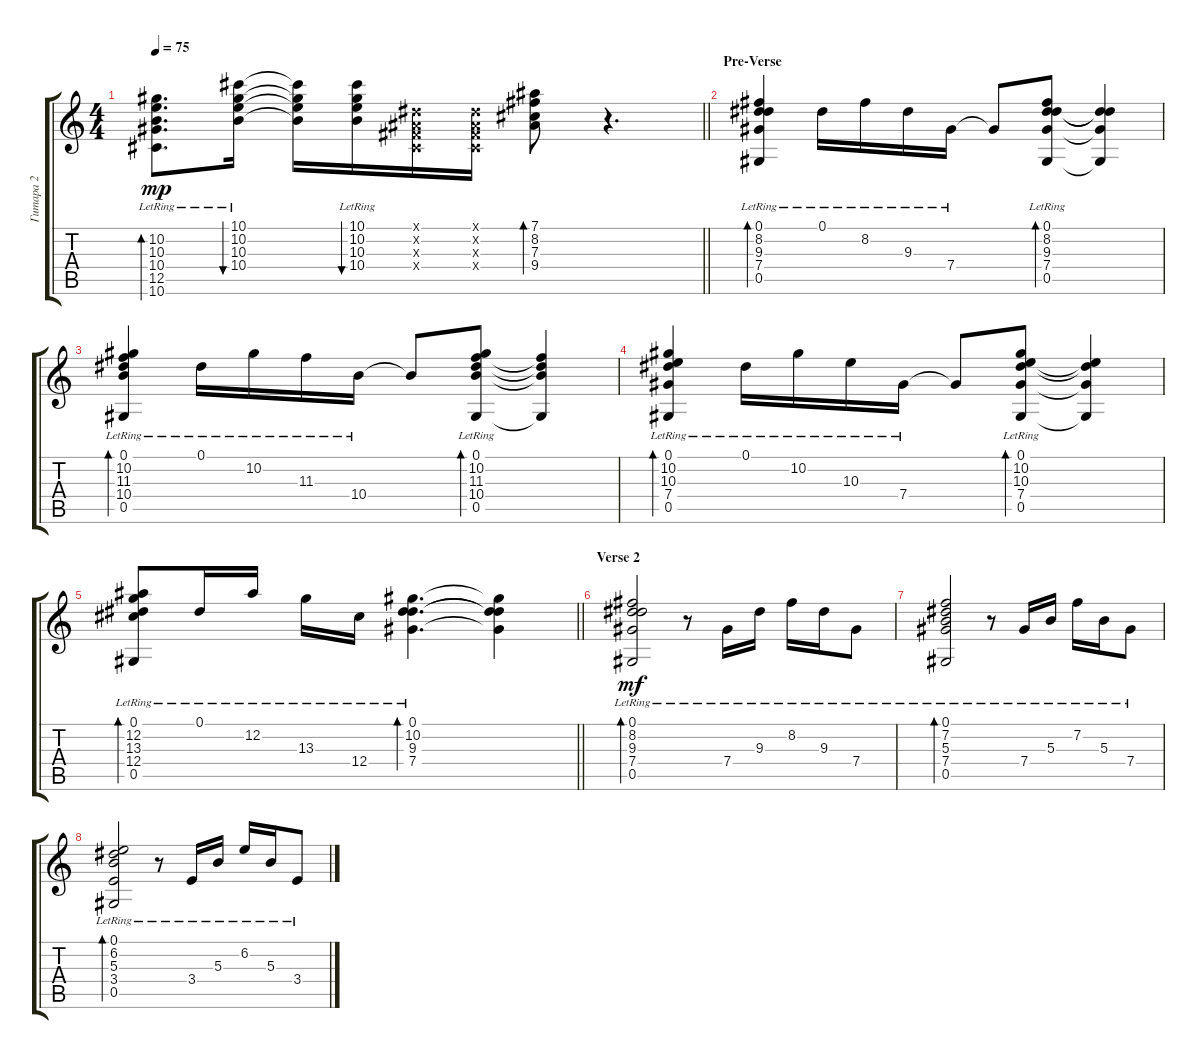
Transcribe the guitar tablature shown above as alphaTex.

\track ("Гитара 2" "Гитара 2") {instrument distortionguitar}
\staff {score tabs}
\tuning (Eb4 Bb3 Gb3 Db3 Ab2 Eb2) {hide}
\ts (4 4)
\tempo 75
\clef g2
\barLineRight lightlight
\ks c
(10.2{lr} 10.3{lr} 10.4{lr} 12.5{lr} 10.6{lr}).8{d bd 60 dy mp} (10.1{lr} 10.2{lr} 10.3{lr} 10.4).16{bu 60} (10.1{t} 10.2{t} 10.3{t} 10.4{t}).16 (10.1{lr} 10.2{lr} 10.3{lr} 10.4).16{bu 60} (0.1{x} 0.2{x} 0.3{x} 0.4{x}).16 (0.1{x} 0.2{x} 0.3{x} 0.4{x}).16 (7.1 8.2 7.3 9.4).8{bd 60} r.4{d} |
\section ("" "Pre-Verse")
(0.1{lr} 8.2{lr} 9.3{lr} 7.4{lr} 0.5{lr}).4{bd 120} 0.1{lr}.16 8.2{lr}.16 9.3{lr}.16 7.4{lr}.16 7.4{t}.8 (0.1{lr} 8.2{lr} 9.3{lr} 7.4{lr} 0.5{lr}).8{bd 120} (0.1{t} 9.3{t} 7.4{t} 0.5{t}).4 |
(0.1{lr} 10.2{lr} 11.3{lr} 10.4{lr} 0.5{lr}).4{bd 120} 0.1{lr}.16 10.2{lr}.16 11.3{lr}.16 10.4{lr}.16 10.4{t}.8 (0.1{lr} 10.2{lr} 11.3{lr} 10.4{lr} 0.5{lr}).8{bd 120} (0.1{t} 11.3{t} 10.4{t} 0.5{t}).4 |
(0.1{lr} 10.2{lr} 10.3{lr} 7.4{lr} 0.5{lr}).4{bd 120} 0.1{lr}.16 10.2{lr}.16 10.3{lr}.16 7.4{lr}.16 7.4{t}.8 (0.1{lr} 10.2{lr} 10.3{lr} 7.4{lr} 0.5{lr}).8{bd 120} (0.1{t} 10.3{t} 7.4{t} 0.5{t}).4 |
\barLineRight lightlight
(0.1{lr} 12.2{lr} 13.3{lr} 12.4{lr} 0.5{lr}).8{bd 120} 0.1{lr}.16 12.2{lr}.16 13.3{lr}.16 12.4{lr}.16 (0.1{lr} 10.2{lr} 9.3{lr} 7.4{lr}).4{d bd 120} (0.1{t} 10.2{t} 9.3{t} 7.4{t}).4 |
\section ("" "Verse 2")
(0.1{lr} 8.2{lr} 9.3{lr} 7.4{lr} 0.5{lr}).2{bd 120 dy mf} r.8 7.4{lr}.16 9.3{lr}.16 8.2{lr}.16 9.3{lr}.16 7.4{lr}.8 |
(0.1{lr} 7.2{lr} 5.3{lr} 7.4{lr} 0.5{lr}).2{bd 120} r.8 7.4{lr}.16 5.3{lr}.16 7.2{lr}.16 5.3{lr}.16 7.4{lr}.8 |
(0.1{lr} 6.2{lr} 5.3{lr} 3.4{lr} 0.5{lr}).2{bd 120} r.8 3.4{lr}.16 5.3{lr}.16 6.2{lr}.16 5.3{lr}.16 3.4{lr}.8
